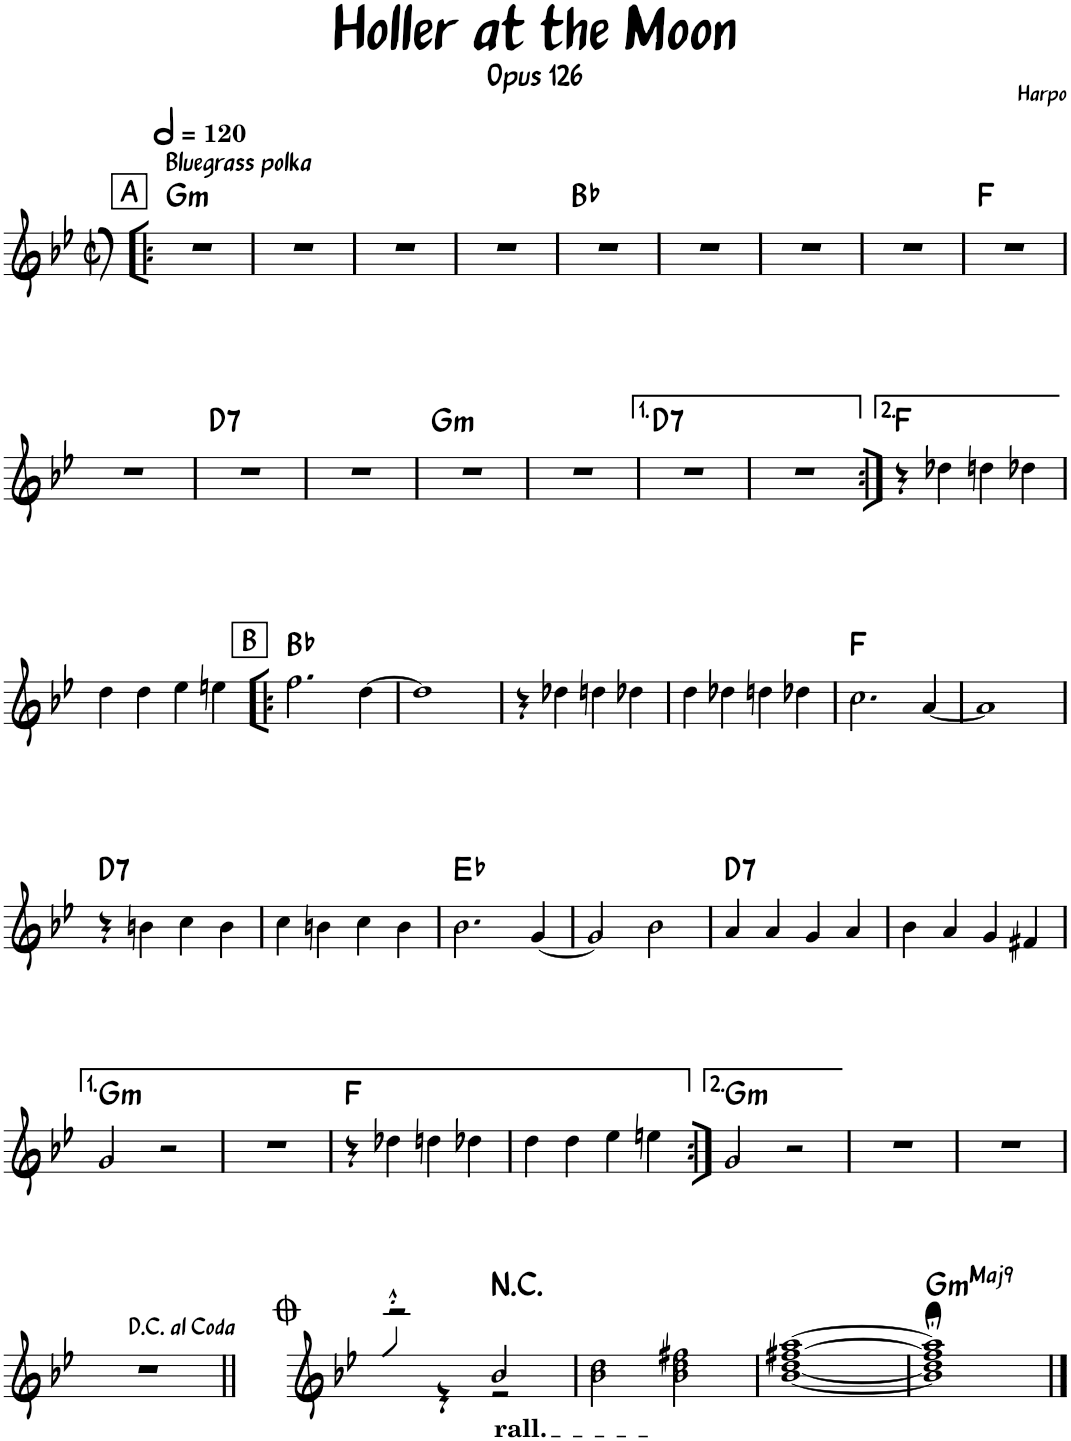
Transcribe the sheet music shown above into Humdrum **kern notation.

**kern	**harte
*part1	*part1
*staff1	*
*I"Piano	*
*I'Pno.	*
*clefG2	*
*k[b-e-]	*
*M2/2	*
*met(c|)	*
*MM240	*
!!LO:REH:place=s1:a:B:rj:fs=14:t=A
=1!|:	=1!|:
!LO:TX:a:B:t=Bluegrass polka	!LO:H:kt=m
1r	G:min
=2	=2
1r	.
=3	=3
1r	.
=4	=4
1r	.
=5	=5
1r	Bb:maj
=6	=6
1r	.
=7	=7
1r	.
=8	=8
1r	.
=9	=9
1r	F:maj
!!LO:LB:g=z
=10	=10
1r	.
=11	=11
!	!LO:H:kt=7
1r	D:7
=12	=12
1r	.
=13	=13
!	!LO:H:kt=m
1r	G:min
=14	=14
1r	.
=15	=15
!	!LO:H:kt=7
1r	D:7
=16	=16
1r	.
=17:|!	=17:|!
4r	F:maj
4dd-X\	.
4ddn\	.
4dd-X\	.
!!LO:LB:g=z
=18	=18
4dd\	.
4dd\	.
4ee-\	.
4een\	.
!!LO:REH:place=s1:a:B:rj:fs=14:t=B
=19!|:	=19!|:
2.ff\	Bb:maj
[4dd\	.
=20	=20
1dd]	.
=21	=21
4r	.
4dd-X\	.
4ddn\	.
4dd-X\	.
=22	=22
4dd\	.
4dd-X\	.
4ddn\	.
4dd-X\	.
=23	=23
2.cc\	F:maj
[4a/	.
=24	=24
1a]	.
!!LO:LB:g=z
=25	=25
!	!LO:H:kt=7
4r	D:7
4bn\	.
4cc\	.
4b\	.
=26	=26
4cc\	.
4bn\	.
4cc\	.
4b\	.
=27	=27
2.b-\	Eb:maj
[4g/	.
=28	=28
2g/]	.
2b-\	.
=29	=29
!	!LO:H:kt=7
4a/	D:7
4a/	.
4g/	.
4a/	.
=30	=30
4b-\	.
4a/	.
4g/	.
4f#X/	.
!!LO:LB:g=z
=31	=31
!	!LO:H:kt=m
2g/	G:min
2r	.
=32	=32
1r	.
=33	=33
4r	F:maj
4dd-X\	.
4ddn\	.
4dd-X\	.
=34	=34
4dd\	.
4dd\	.
4ee-\	.
4een\	.
=35:|!	=35:|!
!	!LO:H:kt=m
2g/	G:min
2r	.
=36	=36
1r	.
=37	=37
1r	.
!!LO:LB:g=z
=38	=38
1r	.
=39||	=39||
*^	*
2r	4cccccc^^'/	.
.	4r	.
!LO:TX:b:t=rall.	!	!LO:H:kt=N.C.
2b-/	2r	N
*v	*v	*
=40	=40
2b-\ 2dd\	.
2b-\ 2dd\ 2ff#X\	.
=41	=41
[1b- [1dd [1ff#X [1aa	.
=42	=42
!	!LO:H:kt=mMaj7
1b-];< 1dd];< 1ff#];< 1aa];<	G:minmaj7(9)
==	==
*-	*-
